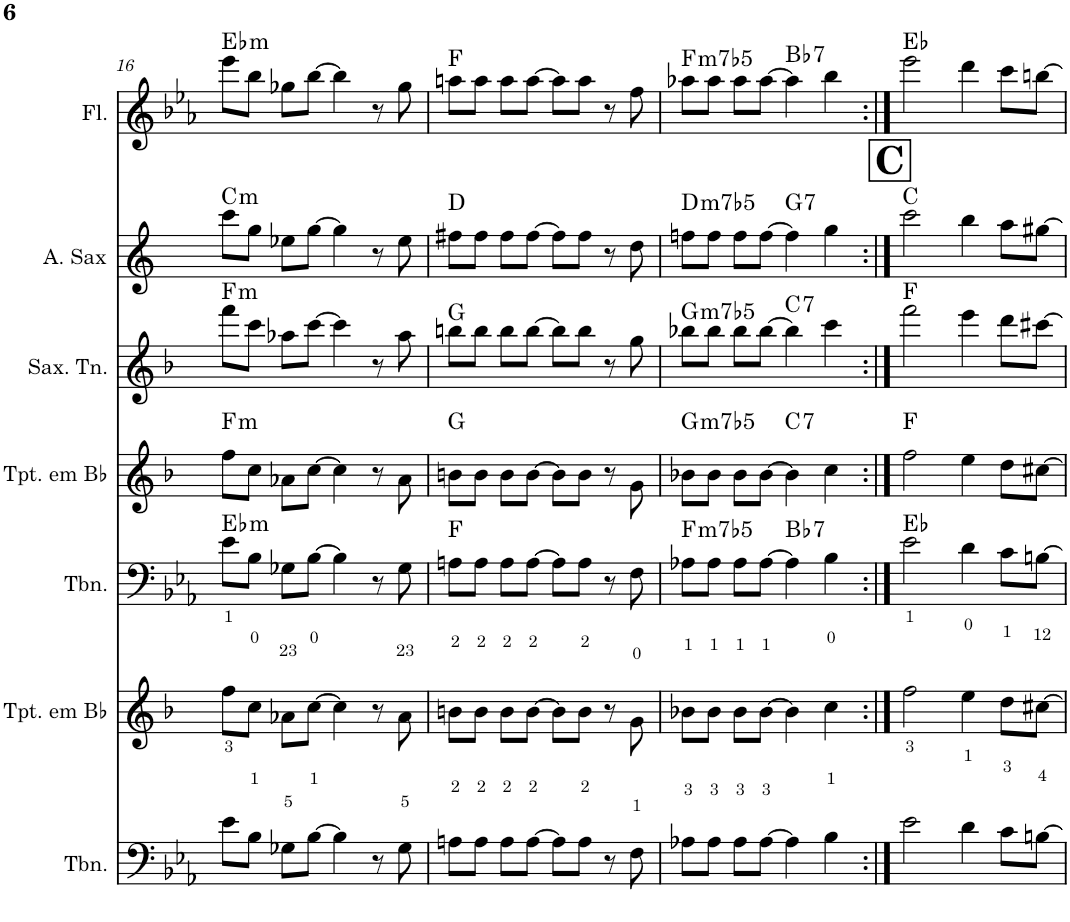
**kern	**kern	**kern	**harte	**kern	**harte	**kern	**harte	**kern	**harte	**kern	**harte
*part7	*part6	*part5	*part5	*part4	*part4	*part3	*part3	*part2	*part2	*part1	*part1
*staff7	*staff6	*staff5	*	*staff4	*	*staff3	*	*staff2	*	*staff1	*
*I"Trombone	*I"Trompete em Bb	*I"Trombone	*	*I"Trompete em Bb	*	*I"Saxofone Tenor	*	*I"Saxofone Alto	*	*I"Flauta Transversal	*
*I'Tbn.	*I'Tpt. em Bb	*I'Tbn.	*	*I'Tpt. em Bb	*	*I'Sax. Tn.	*	*	*	*I'Fl.	*
!!LO:PB:g=z
*clefF4	*clefG2	*clefF4	*	*clefG2	*	*clefG2	*	*clefG2	*	*clefG2	*
*	*Trd1c2	*	*	*Trd1c2	*	*Trd8c14	*	*Trd5c9	*	*	*
*k[b-e-a-]	*k[b-]	*k[b-e-a-]	*	*k[b-]	*	*k[b-]	*	*k[]	*	*k[b-e-a-]	*
*M4/4	*M4/4	*M4/4	*	*M4/4	*	*M4/4	*	*M4/4	*	*M4/4	*
=16	=16	=16	=16	=16	=16	=16	=16	=16	=16	=16	=16
!	!	!	!LO:H:kt=m	!	!LO:H:kt=m	!	!LO:H:kt=m	!	!LO:H:kt=m	!	!LO:H:kt=m
8e-\L	8ff\L	8e-\L	Eb:min	8ff\L	F:min	8fff\L	F:min	8ccc\L	C:min	8eee-\L	Eb:min
8B-\J	8cc\J	8B-\J	.	8cc\J	.	8ccc\J	.	8gg\J	.	8bb-\J	.
8G-X\L	8a-X\L	8G-X\L	.	8a-X\L	.	8aa-X\L	.	8ee-X\L	.	8gg-X\L	.
[8B-\J	[8cc\J	[8B-\J	.	[8cc\J	.	[8ccc\J	.	[8gg\J	.	[8bb-\J	.
4B-\]	4cc\]	4B-\]	.	4cc\]	.	4ccc\]	.	4gg\]	.	4bb-\]	.
8r	8r	8r	.	8r	.	8r	.	8r	.	8r	.
8G-\	8a-\	8G-\	.	8a-\	.	8aa-\	.	8ee-\	.	8gg-\	.
=17	=17	=17	=17	=17	=17	=17	=17	=17	=17	=17	=17
8An\L	8bn\L	8An\L	F:maj	8bn\L	G:maj	8bbn\L	G:maj	8ff#X\L	D:maj	8aan\L	F:maj
8A\J	8b\J	8A\J	.	8b\J	.	8bb\J	.	8ff#\J	.	8aa\J	.
8A\L	8b\L	8A\L	.	8b\L	.	8bb\L	.	8ff#\L	.	8aa\L	.
[8A\J	[8b\J	[8A\J	.	[8b\J	.	[8bb\J	.	[8ff#\J	.	[8aa\J	.
8A\L]	8b\L]	8A\L]	.	8b\L]	.	8bb\L]	.	8ff#\L]	.	8aa\L]	.
8A\J	8b\J	8A\J	.	8b\J	.	8bb\J	.	8ff#\J	.	8aa\J	.
8r	8r	8r	.	8r	.	8r	.	8r	.	8r	.
8F\	8g\	8F\	.	8g\	.	8gg\	.	8dd\	.	8ff\	.
=18	=18	=18	=18	=18	=18	=18	=18	=18	=18	=18	=18
!	!	!	!LO:H:kt=m7b5	!	!LO:H:kt=m7b5	!	!LO:H:kt=m7b5	!	!LO:H:kt=m7b5	!	!LO:H:kt=m7b5
8A-X\L	8b-X\L	8A-X\L	F:hdim7	8b-X\L	G:hdim7	8bb-X\L	G:hdim7	8ffn\L	D:hdim7	8aa-X\L	F:hdim7
8A-\J	8b-\J	8A-\J	.	8b-\J	.	8bb-\J	.	8ff\J	.	8aa-\J	.
8A-\L	8b-\L	8A-\L	.	8b-\L	.	8bb-\L	.	8ff\L	.	8aa-\L	.
[8A-\J	[8b-\J	[8A-\J	.	[8b-\J	.	[8bb-\J	.	[8ff\J	.	[8aa-\J	.
!	!	!	!LO:H:kt=7	!	!LO:H:kt=7	!	!LO:H:kt=7	!	!LO:H:kt=7	!	!LO:H:kt=7
4A-\]	4b-\]	4A-\]	Bb:7	4b-\]	C:7	4bb-\]	C:7	4ff\]	G:7	4aa-\]	Bb:7
4B-\	4cc\	4B-\	.	4cc\	.	4ccc\	.	4gg\	.	4bb-\	.
!!LO:REH:place=s1:b:B:cj:fs=18.5691:t=C
=19:|!	=19:|!	=19:|!	=19:|!	=19:|!	=19:|!	=19:|!	=19:|!	=19:|!	=19:|!	=19:|!	=19:|!
2e-\	2ff\	2e-\	Eb:maj	2ff\	F:maj	2fff\	F:maj	2ccc\	C:maj	2eee-\	Eb:maj
4d\	4ee\	4d\	.	4ee\	.	4eee\	.	4bb\	.	4ddd\	.
8c\L	8dd\L	8c\L	.	8dd\L	.	8ddd\L	.	8aa\L	.	8ccc\L	.
[8Bn\J	[8cc#X\J	[8Bn\J	.	[8cc#X\J	.	[8ccc#X\J	.	[8gg#X\J	.	[8bbn\J	.
=	=	=	=	=	=	=	=	=	=	=	=
*-	*-	*-	*-	*-	*-	*-	*-	*-	*-	*-	*-
